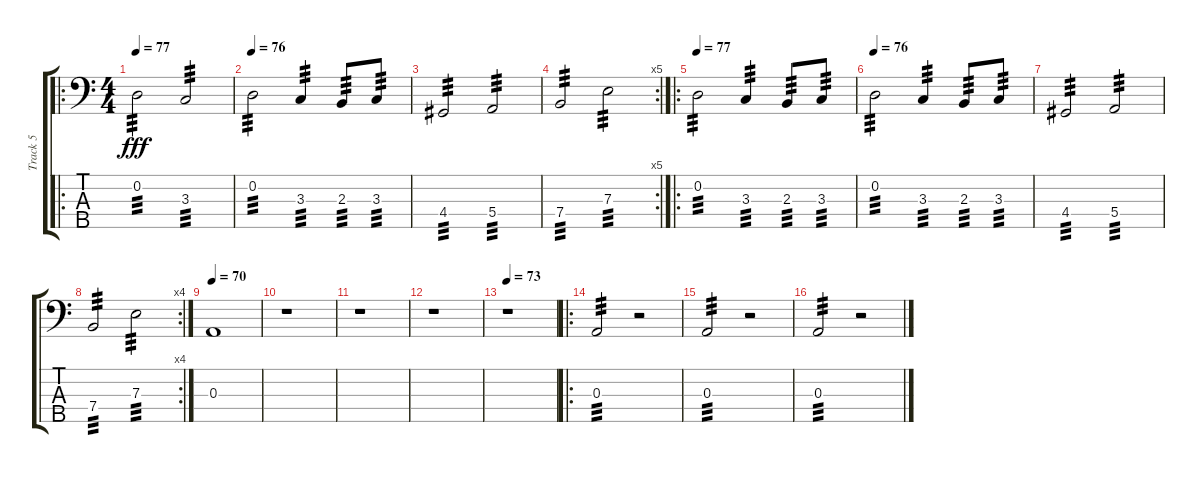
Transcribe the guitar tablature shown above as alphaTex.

\track ("Track 5" "Track 5") {instrument electricbassfinger}
\staff {score tabs}
\tuning (G2 D2 A1 E1 B0) {hide}
\ro
\ts (4 4)
\tempo 77
\clef f4
\ks c
0.2.2{tp 3 dy fff} 3.3.2{tp 3} |
\tempo 76
0.2.2{tp 3} 3.3.4{tp 3} 2.3.8{tp 3} 3.3.8{tp 3} |
4.4.2{tp 3} 5.4.2{tp 3} |
\rc 5
7.4.2{tp 3} 7.3.2{tp 3} |
\ro
\tempo 77
0.2.2{tp 3} 3.3.4{tp 3} 2.3.8{tp 3} 3.3.8{tp 3} |
\tempo 76
0.2.2{tp 3} 3.3.4{tp 3} 2.3.8{tp 3} 3.3.8{tp 3} |
4.4.2{tp 3} 5.4.2{tp 3} |
\rc 4
7.4.2{tp 3} 7.3.2{tp 3} |
\tempo 70
0.3.1 |
r.1 |
r.1 |
r.1 |
\tempo 73
r.1 |
\ro
0.3.2{tp 3} r.2 |
0.3.2{tp 3} r.2 |
0.3.2{tp 3} r.2
